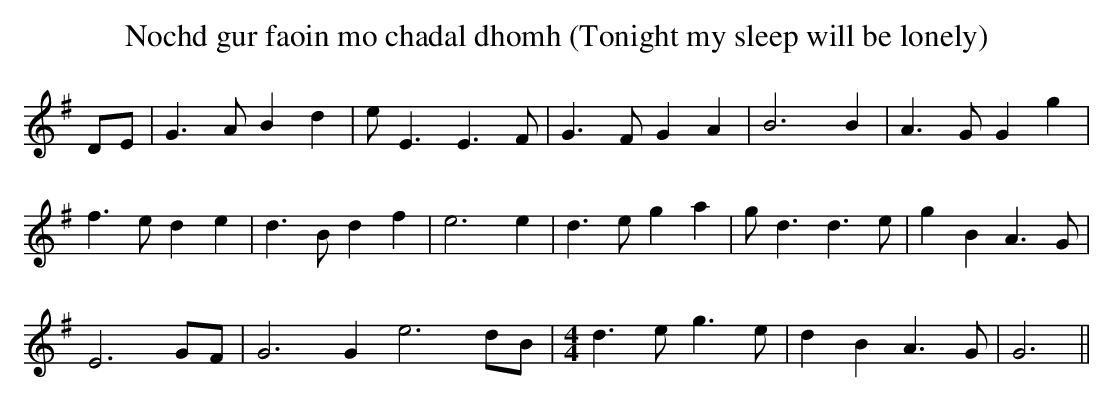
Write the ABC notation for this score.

X:1
T: Nochd gur faoin mo chadal dhomh (Tonight my sleep will be lonely)
E:16
K:G
DE| G3 A B2 d2| e E3 E3 F| G3 F G2 A2| B6 B2| A3 G G2 g2|
f3 e d2 e2| d3 B d2 f2| e6 e2| d3 e g2 a2| g d3 d3 e| g2 B2 A3 G|
 E6 GF|\
M:4/4l
G6 G2 e6 dB|\
M:4/4
d3 e g3 e| d2 B2 A3 G| G6||
